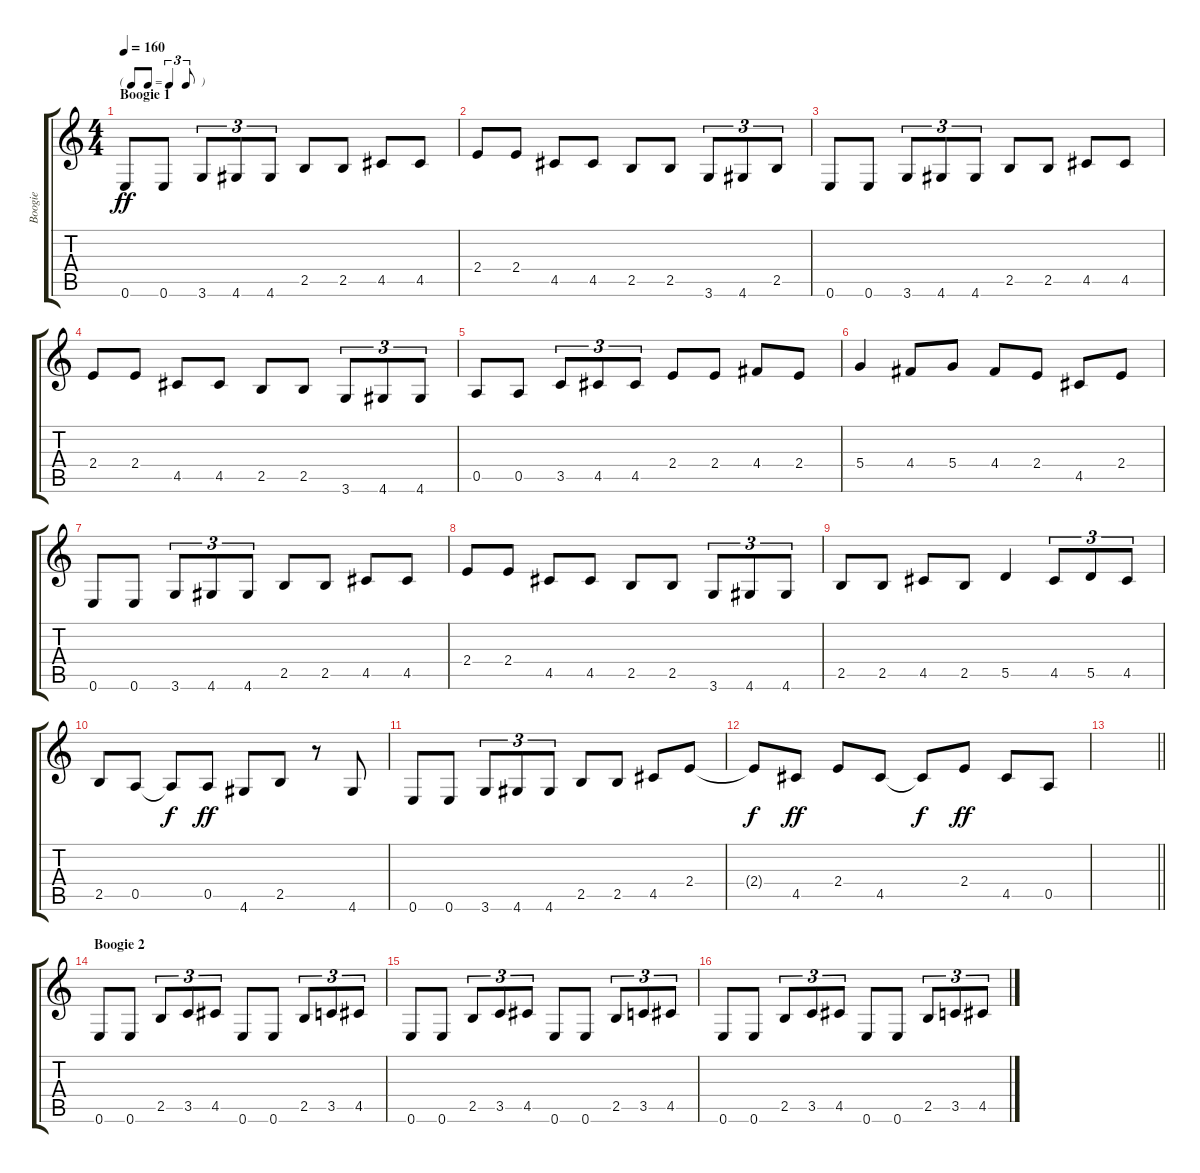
\track ("Boogie" "Boogie") {instrument electricguitarjazz}
\staff {score tabs}
\tuning (E4 B3 G3 D3 A2 E2) {hide}
\ts (4 4)
\tf triplet8th
\section ("" "Boogie 1")
\tempo 160
\clef g2
\ks c
0.6.8{dy ff instrument electricguitarjazz} 0.6.8 3.6.8{tu (3 2)} 4.6.8{tu (3 2)} 4.6.8{tu (3 2)} 2.5.8 2.5.8 4.5.8 4.5.8 |
2.4.8 2.4.8 4.5.8 4.5.8 2.5.8 2.5.8 3.6.8{tu (3 2)} 4.6.8{tu (3 2)} 2.5.8{tu (3 2)} |
0.6.8 0.6.8 3.6.8{tu (3 2)} 4.6.8{tu (3 2)} 4.6.8{tu (3 2)} 2.5.8 2.5.8 4.5.8 4.5.8 |
2.4.8 2.4.8 4.5.8 4.5.8 2.5.8 2.5.8 3.6.8{tu (3 2)} 4.6.8{tu (3 2)} 4.6.8{tu (3 2)} |
0.5.8 0.5.8 3.5.8{tu (3 2)} 4.5.8{tu (3 2)} 4.5.8{tu (3 2)} 2.4.8 2.4.8 4.4.8 2.4.8 |
5.4.4 4.4.8 5.4.8 4.4.8 2.4.8 4.5.8 2.4.8 |
0.6.8 0.6.8 3.6.8{tu (3 2)} 4.6.8{tu (3 2)} 4.6.8{tu (3 2)} 2.5.8 2.5.8 4.5.8 4.5.8 |
2.4.8 2.4.8 4.5.8 4.5.8 2.5.8 2.5.8 3.6.8{tu (3 2)} 4.6.8{tu (3 2)} 4.6.8{tu (3 2)} |
2.5.8 2.5.8 4.5.8 2.5.8 5.5.4 4.5.8{tu (3 2)} 5.5.8{tu (3 2)} 4.5.8{tu (3 2)} |
2.5.8 0.5.8 0.5{t}.8{dy f} 0.5.8{dy ff} 4.6.8 2.5.8 r.8 4.6.8 |
0.6.8 0.6.8 3.6.8{tu (3 2)} 4.6.8{tu (3 2)} 4.6.8{tu (3 2)} 2.5.8 2.5.8 4.5.8 2.4.8 |
2.4{t}.8{dy f} 4.5.8{dy ff} 2.4.8 4.5.8 4.5{t}.8{dy f} 2.4.8{dy ff} 4.5.8 0.5.8 |
\barLineRight lightlight
|
\section ("" "Boogie 2")
0.6.8 0.6.8 2.5.8{tu (3 2)} 3.5.8{tu (3 2)} 4.5.8{tu (3 2)} 0.6.8 0.6.8 2.5.8{tu (3 2)} 3.5.8{tu (3 2)} 4.5.8{tu (3 2)} |
0.6.8 0.6.8 2.5.8{tu (3 2)} 3.5.8{tu (3 2)} 4.5.8{tu (3 2)} 0.6.8 0.6.8 2.5.8{tu (3 2)} 3.5.8{tu (3 2)} 4.5.8{tu (3 2)} |
0.6.8 0.6.8 2.5.8{tu (3 2)} 3.5.8{tu (3 2)} 4.5.8{tu (3 2)} 0.6.8 0.6.8 2.5.8{tu (3 2)} 3.5.8{tu (3 2)} 4.5.8{tu (3 2)}
